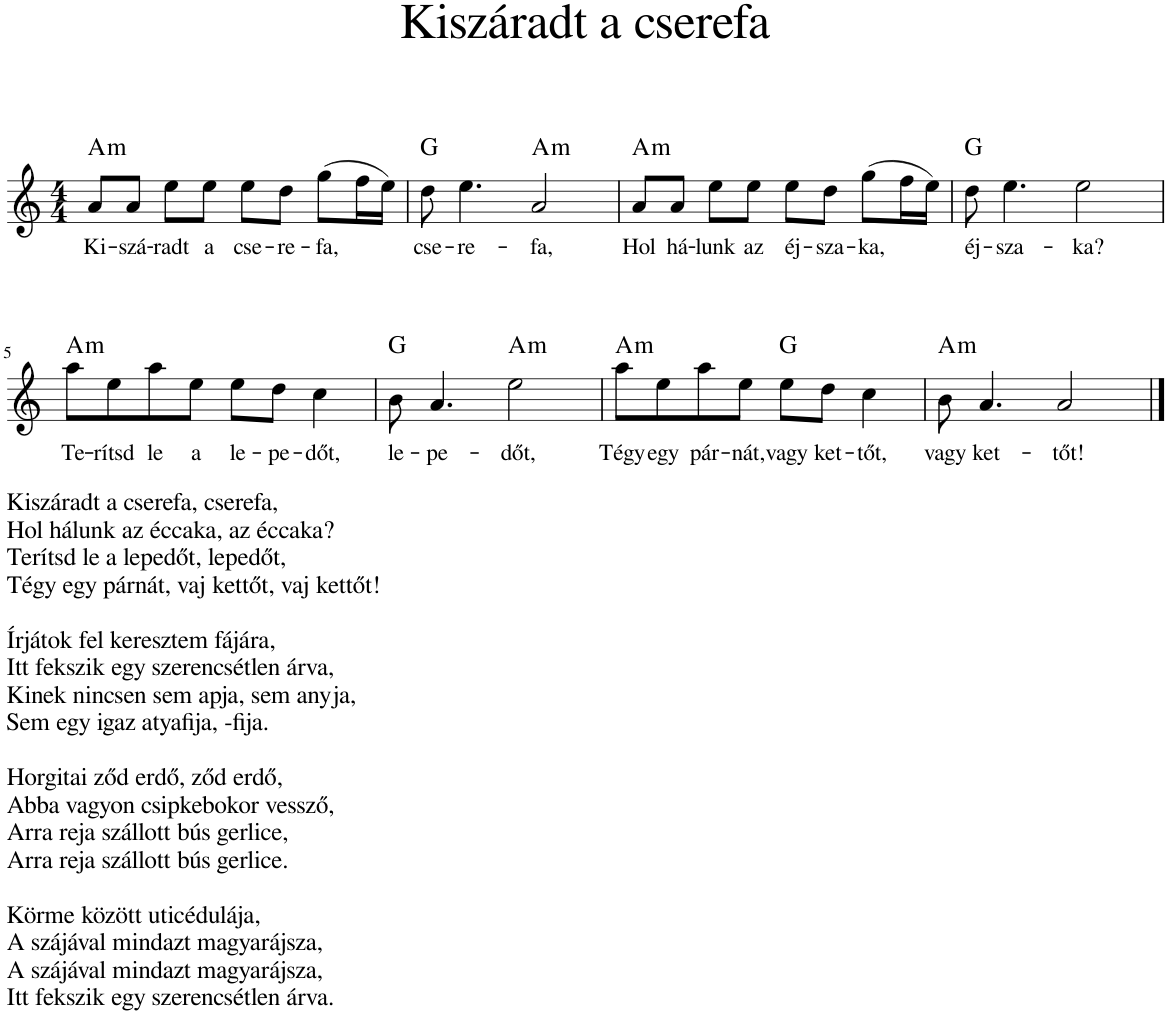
**kern	**text	**harte
*part1	*part1	*part1
*staff1	*staff1	*
*I"Piano	*	*
*I'Pno.	*	*
*clefG2	*	*
*k[]	*	*
*M4/4	*	*
=1	=1	=1
!	!LO:LY:b	!LO:H:kt=m
8a/L	Ki-	A:min
!	!LO:LY:b	!
8a/J	-szá-	.
!	!LO:LY:b	!
8ee\L	-radt	.
!	!LO:LY:b	!
8ee\J	a	.
!	!LO:LY:b	!
8ee\L	cse-	.
!	!LO:LY:b	!
8dd\J	-re-	.
!	!LO:LY:b	!
(8gg\L	-fa,	.
16ff\L	.	.
16ee\JJ)	.	.
=2	=2	=2
!	!LO:LY:b	!
8dd\	cse-	G:maj
!	!LO:LY:b	!
4.ee\	-re-	.
!	!LO:LY:b	!LO:H:kt=m
2a/	-fa,	A:min
=3	=3	=3
!	!LO:LY:b	!LO:H:kt=m
8a/L	Hol	A:min
!	!LO:LY:b	!
8a/J	há-	.
!	!LO:LY:b	!
8ee\L	-lunk	.
!	!LO:LY:b	!
8ee\J	az	.
!	!LO:LY:b	!
8ee\L	éj-	.
!	!LO:LY:b	!
8dd\J	-sza-	.
!	!LO:LY:b	!
(8gg\L	-ka,	.
16ff\L	.	.
16ee\JJ)	.	.
=4	=4	=4
!	!LO:LY:b	!
8dd\	éj-	G:maj
!	!LO:LY:b	!
4.ee\	-sza-	.
!	!LO:LY:b	!
2ee\	-ka?	.
!!LO:LB:g=z
=5	=5	=5
!LO:TX:b:t=Kiszáradt a cserefa, cserefa,	!	!
!LO:TX:b:t=Hol hálunk az éccaka, az éccaka?	!	!
!LO:TX:b:t=Terítsd le a lepedőt, lepedőt,	!	!
!LO:TX:b:t=Tégy egy párnát, vaj kettőt, vaj kettőt!	!	!
!LO:TX:b:t=Írjátok fel keresztem fájára,	!	!
!LO:TX:b:t=Itt fekszik egy szerencsétlen árva,	!	!
!LO:TX:b:t=Kinek nincsen sem apja, sem anyja,	!	!
!LO:TX:b:t=Sem egy igaz atyafija, -fija.	!	!
!LO:TX:b:t=Horgitai ződ erdő, ződ erdő,	!	!
!LO:TX:b:t=Abba vagyon csipkebokor vessző,	!	!
!LO:TX:b:t=Arra reja szállott bús gerlice,	!	!
!LO:TX:b:t=Arra reja szállott bús gerlice.	!	!
!LO:TX:b:t=Körme között uticédulája,	!	!
!LO:TX:b:t=A szájával mindazt magyarájsza,	!	!
!LO:TX:b:t=A szájával mindazt magyarájsza,	!	!
!LO:TX:b:t=Itt fekszik egy szerencsétlen árva.	!	!
!	!LO:LY:b	!LO:H:kt=m
8aa\L	Te-	A:min
!	!LO:LY:b	!
8ee\	-rítsd	.
!	!LO:LY:b	!
8aa\	le	.
!	!LO:LY:b	!
8ee\J	a	.
!	!LO:LY:b	!
8ee\L	le-	.
!	!LO:LY:b	!
8dd\J	-pe-	.
!	!LO:LY:b	!
4cc\	-dőt,	.
=6	=6	=6
!	!LO:LY:b	!
8b\	le-	G:maj
!	!LO:LY:b	!
4.a/	-pe-	.
!	!LO:LY:b	!LO:H:kt=m
2ee\	-dőt,	A:min
=7	=7	=7
!	!LO:LY:b	!LO:H:kt=m
8aa\L	Tégy	A:min
!	!LO:LY:b	!
8ee\	egy	.
!	!LO:LY:b	!
8aa\	pár-	.
!	!LO:LY:b	!
8ee\J	-nát,	.
!	!LO:LY:b	!
8ee\L	vagy	G:maj
!	!LO:LY:b	!
8dd\J	ket-	.
!	!LO:LY:b	!
4cc\	-tőt,	.
=8	=8	=8
!	!LO:LY:b	!LO:H:kt=m
8b\	vagy	A:min
!	!LO:LY:b	!
4.a/	ket-	.
!	!LO:LY:b	!
2a/	-tőt!	.
==	==	==
*-	*-	*-
